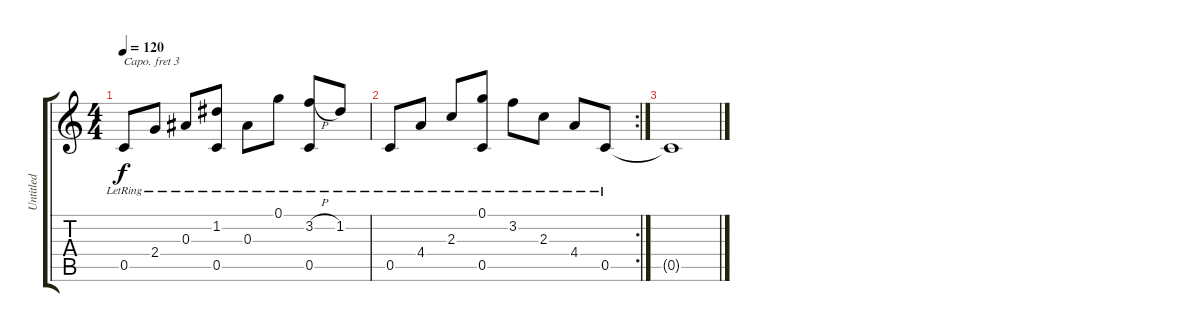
\track ("Untitled" "Untitled") {instrument acousticguitarsteel}
\staff {score tabs}
\capo 3
\tuning (E4 B3 G3 D3 A2 E2) {hide}
\ts (4 4)
\tempo 120
\clef g2
\ks c
0.5{lr}.8{dy f} 2.4{lr}.8 0.3{lr}.8 (1.2{lr} 0.5{lr}).8 0.3{lr}.8 0.1{lr}.8 (3.2{h lr} 0.5{lr}).8 1.2{lr}.8 |
\rc 2
0.5{lr}.8 4.4{lr}.8 2.3{lr}.8 (0.1{lr} 0.5{lr}).8 3.2{lr}.8 2.3{lr}.8 4.4{lr}.8 0.5{lr}.8 |
0.5{t}.1
